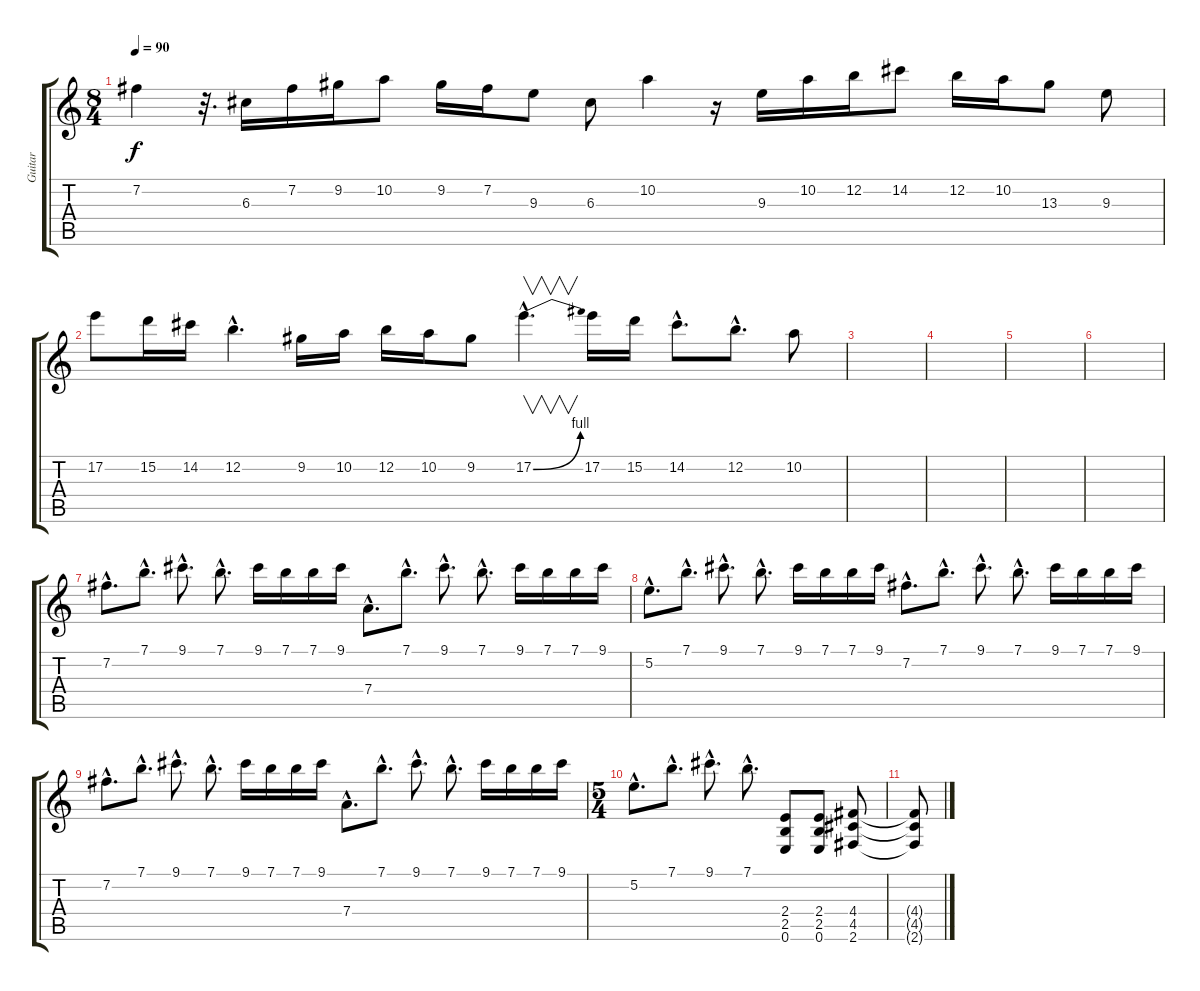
\track ("Guitar" "Guitar") {instrument distortionguitar}
\staff {score tabs}
\tuning (E4 B3 G3 D3 A2 E2) {hide}
\ts (8 4)
\tempo 90
\clef g2
\ks c
7.2.4{dy f} r.32{d} 6.3.16 7.2.16 9.2.16 10.2.8 9.2.16 7.2.16 9.3.8 6.3.8 10.2.4 r.16 9.3.16 10.2.16 12.2.16 14.2.8 12.2.16 10.2.16 13.3.8 9.3.8 |
17.2.8 15.2.16 14.2.16 12.2{hac}.4{d} 9.2.16 10.2.16 12.2.16 10.2.16 9.2.8 17.2{be (bend 0 0 60 4) hac}.4{v d} 17.2.16 15.2.16 14.2{hac}.8{d} 12.2{hac}.8{d} 10.2.8 |
|
|
|
|
7.2{hac}.8{d} 7.1{hac}.8{d} 9.1{hac}.8{d} 7.1{hac}.8{d} 9.1.16 7.1.16 7.1.16 9.1.16 7.4{hac}.8{d} 7.1{hac}.8{d} 9.1{hac}.8{d} 7.1{hac}.8{d} 9.1.16 7.1.16 7.1.16 9.1.16 |
5.2{hac}.8{d} 7.1{hac}.8{d} 9.1{hac}.8{d} 7.1{hac}.8{d} 9.1.16 7.1.16 7.1.16 9.1.16 7.2{hac}.8{d} 7.1{hac}.8{d} 9.1{hac}.8{d} 7.1{hac}.8{d} 9.1.16 7.1.16 7.1.16 9.1.16 |
7.2{hac}.8{d} 7.1{hac}.8{d} 9.1{hac}.8{d} 7.1{hac}.8{d} 9.1.16 7.1.16 7.1.16 9.1.16 7.4{hac}.8{d} 7.1{hac}.8{d} 9.1{hac}.8{d} 7.1{hac}.8{d} 9.1.16 7.1.16 7.1.16 9.1.16 |
\ts (5 4)
5.2{hac}.8{d} 7.1{hac}.8{d} 9.1{hac}.8{d} 7.1{hac}.8{d} (2.4 2.5 0.6).8 (2.4 2.5 0.6).8 (4.4 4.5 2.6).8 |
(4.4{t} 4.5{t} 2.6{t}).8
